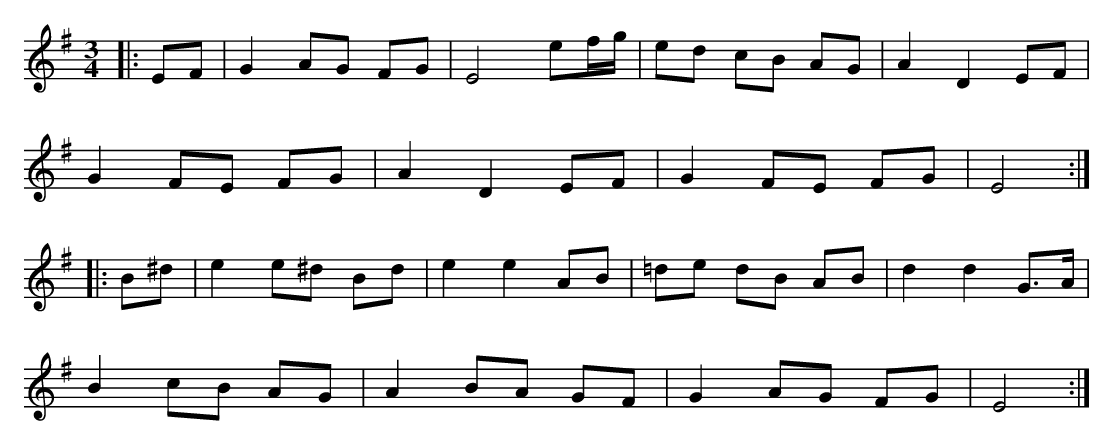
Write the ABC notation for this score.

X:1
M:3/4
K:Emin
|:EF|G2 AG FG|E4 ef/g/|ed cB AG|A2 D2 EF|
G2 FE FG|A2 D2 EF|G2 FE FG|E4:|
|:B^d|e2 e^d Bd|e2 e2 AB|=de dB AB|d2 d2 G>A|
B2 cB AG|A2 BA GF|G2 AG FG|E4:|
